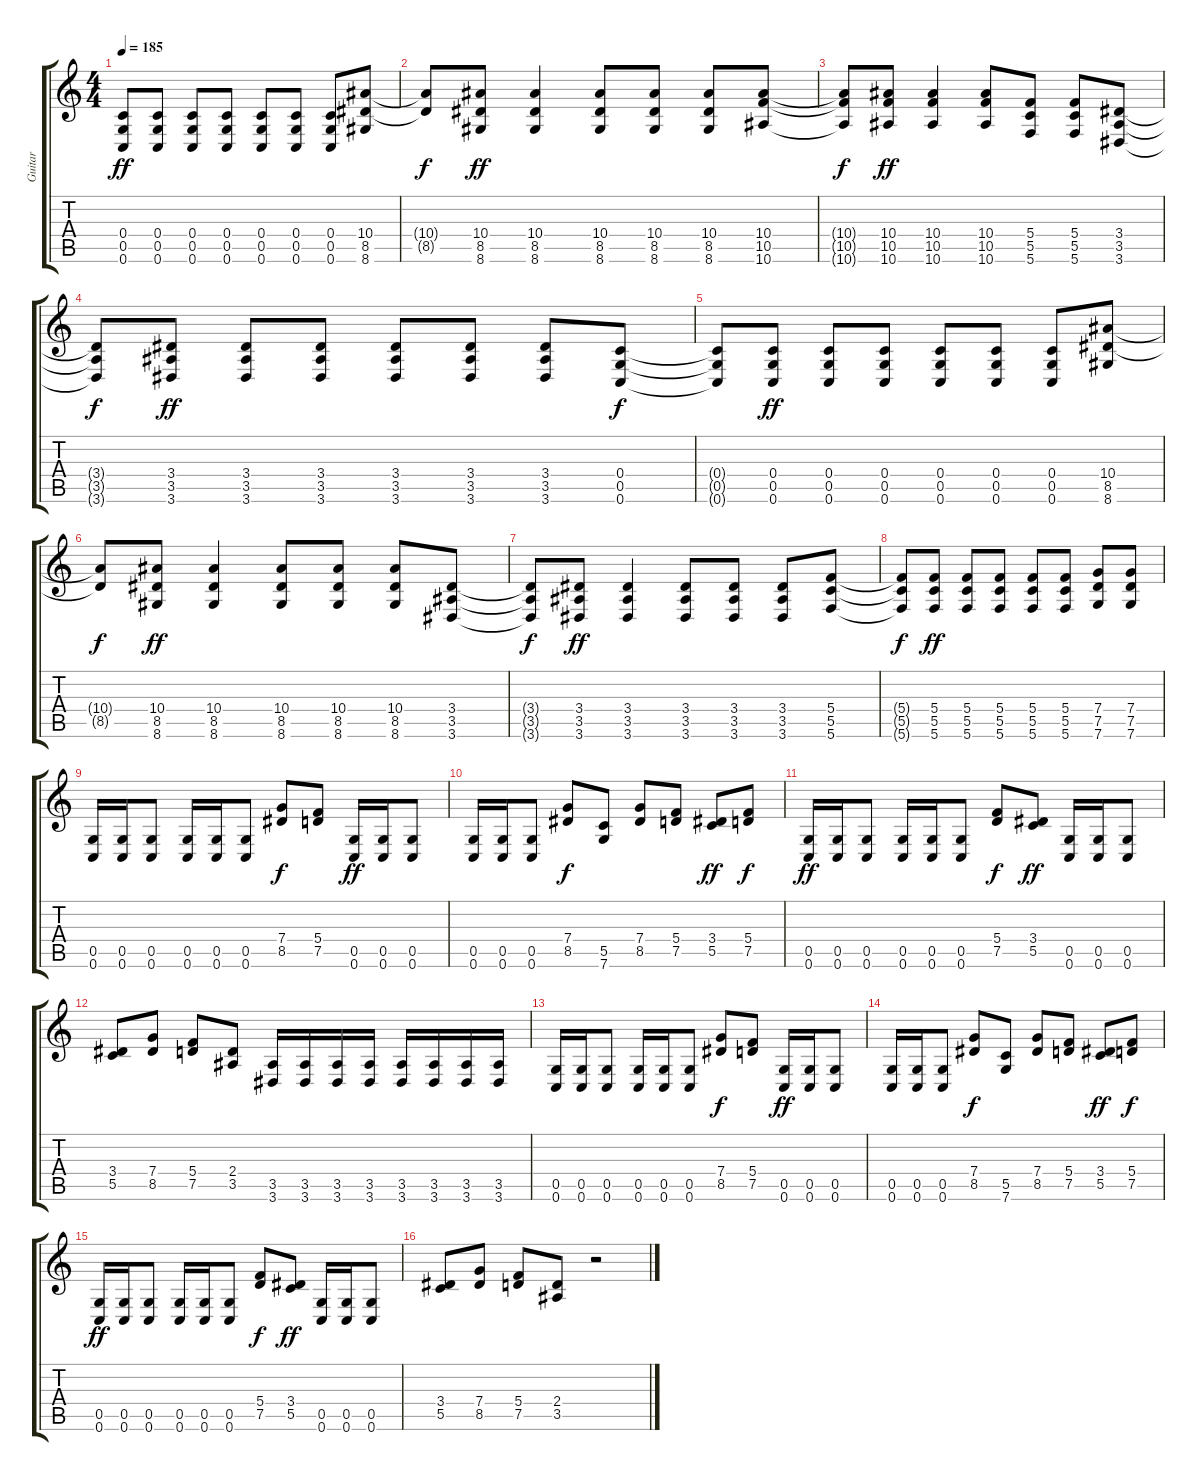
\track ("Guitar " "Guitar ") {instrument distortionguitar}
\staff {score tabs}
\tuning (D4 A3 F3 C3 G2 C2) {hide}
\ts (4 4)
\tempo 185
\clef g2
\ks c
(0.4 0.5 0.6).8{dy ff} (0.4 0.5 0.6).8 (0.4 0.5 0.6).8 (0.4 0.5 0.6).8 (0.4 0.5 0.6).8 (0.4 0.5 0.6).8 (0.4 0.5 0.6).8 (10.4 8.5 8.6).8 |
(10.4{t} 8.5{t}).8{dy f} (10.4 8.5 8.6).8{dy ff} (10.4 8.5 8.6).4 (10.4 8.5 8.6).8 (10.4 8.5 8.6).8 (10.4 8.5 8.6).8 (10.4 10.5 10.6).8 |
(10.4{t} 10.5{t} 10.6{t}).8{dy f} (10.4 10.5 10.6).8{dy ff} (10.4 10.5 10.6).4 (10.4 10.5 10.6).8 (5.4 5.5 5.6).8 (5.4 5.5 5.6).8 (3.4 3.5 3.6).8 |
(3.4{t} 3.5{t} 3.6{t}).8{dy f} (3.4 3.5 3.6).8{dy ff} (3.4 3.5 3.6).8 (3.4 3.5 3.6).8 (3.4 3.5 3.6).8 (3.4 3.5 3.6).8 (3.4 3.5 3.6).8 (0.4 0.5 0.6).8{dy f} |
(0.4{t} 0.5{t} 0.6{t}).8 (0.4 0.5 0.6).8{dy ff} (0.4 0.5 0.6).8 (0.4 0.5 0.6).8 (0.4 0.5 0.6).8 (0.4 0.5 0.6).8 (0.4 0.5 0.6).8 (10.4 8.5 8.6).8 |
(10.4{t} 8.5{t}).8{dy f} (10.4 8.5 8.6).8{dy ff} (10.4 8.5 8.6).4 (10.4 8.5 8.6).8 (10.4 8.5 8.6).8 (10.4 8.5 8.6).8 (3.4 3.5 3.6).8 |
(3.4{t} 3.5{t} 3.6{t}).8{dy f} (3.4 3.5 3.6).8{dy ff} (3.4 3.5 3.6).4 (3.4 3.5 3.6).8 (3.4 3.5 3.6).8 (3.4 3.5 3.6).8 (5.4 5.5 5.6).8 |
(5.4{t} 5.5{t} 5.6{t}).8{dy f} (5.4 5.5 5.6).8{dy ff} (5.4 5.5 5.6).8 (5.4 5.5 5.6).8 (5.4 5.5 5.6).8 (5.4 5.5 5.6).8 (7.4 7.5 7.6).8 (7.4 7.5 7.6).8 |
(0.5 0.6).16 (0.5 0.6).16 (0.5 0.6).8 (0.5 0.6).16 (0.5 0.6).16 (0.5 0.6).8 (7.4 8.5).8{dy f} (5.4 7.5).8 (0.5 0.6).16{dy ff} (0.5 0.6).16 (0.5 0.6).8 |
(0.5 0.6).16 (0.5 0.6).16 (0.5 0.6).8 (7.4 8.5).8{dy f} (5.5 7.6).8 (7.4 8.5).8 (5.4 7.5).8 (3.4 5.5).8{dy ff} (5.4 7.5).8{dy f} |
(0.5 0.6).16{dy ff} (0.5 0.6).16 (0.5 0.6).8 (0.5 0.6).16 (0.5 0.6).16 (0.5 0.6).8 (5.4 7.5).8{dy f} (3.4 5.5).8{dy ff} (0.5 0.6).16 (0.5 0.6).16 (0.5 0.6).8 |
(3.4 5.5).8 (7.4 8.5).8 (5.4 7.5).8 (2.4 3.5).8 (3.5 3.6).16 (3.5 3.6).16 (3.5 3.6).16 (3.5 3.6).16 (3.5 3.6).16 (3.5 3.6).16 (3.5 3.6).16 (3.5 3.6).16 |
(0.5 0.6).16 (0.5 0.6).16 (0.5 0.6).8 (0.5 0.6).16 (0.5 0.6).16 (0.5 0.6).8 (7.4 8.5).8{dy f} (5.4 7.5).8 (0.5 0.6).16{dy ff} (0.5 0.6).16 (0.5 0.6).8 |
(0.5 0.6).16 (0.5 0.6).16 (0.5 0.6).8 (7.4 8.5).8{dy f} (5.5 7.6).8 (7.4 8.5).8 (5.4 7.5).8 (3.4 5.5).8{dy ff} (5.4 7.5).8{dy f} |
(0.5 0.6).16{dy ff} (0.5 0.6).16 (0.5 0.6).8 (0.5 0.6).16 (0.5 0.6).16 (0.5 0.6).8 (5.4 7.5).8{dy f} (3.4 5.5).8{dy ff} (0.5 0.6).16 (0.5 0.6).16 (0.5 0.6).8 |
(3.4 5.5).8 (7.4 8.5).8 (5.4 7.5).8 (2.4 3.5).8 r.2
